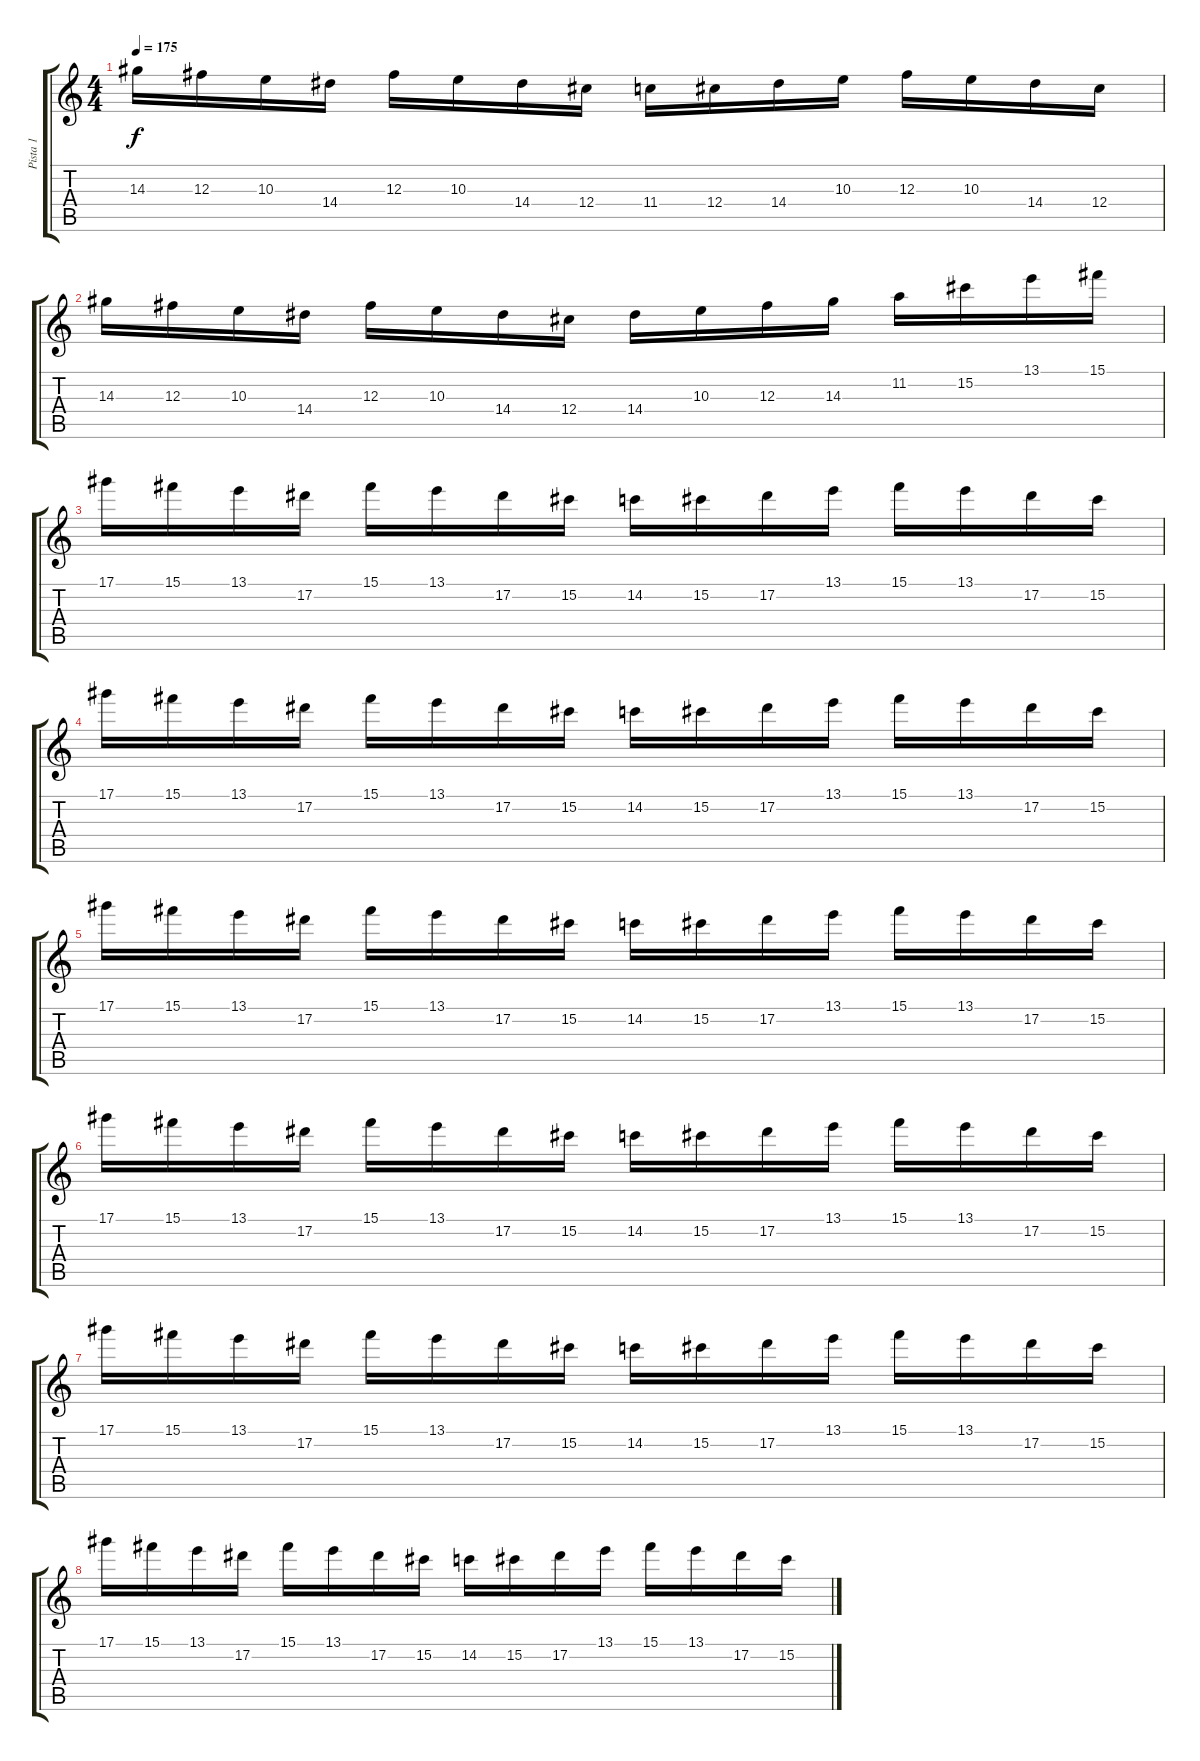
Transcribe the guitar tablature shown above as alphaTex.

\track ("Pista 1" "Pista 1") {instrument distortionguitar}
\staff {score tabs}
\tuning (Eb4 Bb3 Gb3 Db3 Ab2 Eb2) {hide}
\ts (4 4)
\tempo 175
\clef g2
\ks c
14.3.16{dy f} 12.3.16 10.3.16 14.4.16 12.3.16 10.3.16 14.4.16 12.4.16 11.4.16 12.4.16 14.4.16 10.3.16 12.3.16 10.3.16 14.4.16 12.4.16 |
14.3.16 12.3.16 10.3.16 14.4.16 12.3.16 10.3.16 14.4.16 12.4.16 14.4.16 10.3.16 12.3.16 14.3.16 11.2.16 15.2.16 13.1.16 15.1.16 |
17.1.16 15.1.16 13.1.16 17.2.16 15.1.16 13.1.16 17.2.16 15.2.16 14.2.16 15.2.16 17.2.16 13.1.16 15.1.16 13.1.16 17.2.16 15.2.16 |
17.1.16 15.1.16 13.1.16 17.2.16 15.1.16 13.1.16 17.2.16 15.2.16 14.2.16 15.2.16 17.2.16 13.1.16 15.1.16 13.1.16 17.2.16 15.2.16 |
17.1.16 15.1.16 13.1.16 17.2.16 15.1.16 13.1.16 17.2.16 15.2.16 14.2.16 15.2.16 17.2.16 13.1.16 15.1.16 13.1.16 17.2.16 15.2.16 |
17.1.16 15.1.16 13.1.16 17.2.16 15.1.16 13.1.16 17.2.16 15.2.16 14.2.16 15.2.16 17.2.16 13.1.16 15.1.16 13.1.16 17.2.16 15.2.16 |
17.1.16 15.1.16 13.1.16 17.2.16 15.1.16 13.1.16 17.2.16 15.2.16 14.2.16 15.2.16 17.2.16 13.1.16 15.1.16 13.1.16 17.2.16 15.2.16 |
17.1.16 15.1.16 13.1.16 17.2.16 15.1.16 13.1.16 17.2.16 15.2.16 14.2.16 15.2.16 17.2.16 13.1.16 15.1.16 13.1.16 17.2.16 15.2.16
